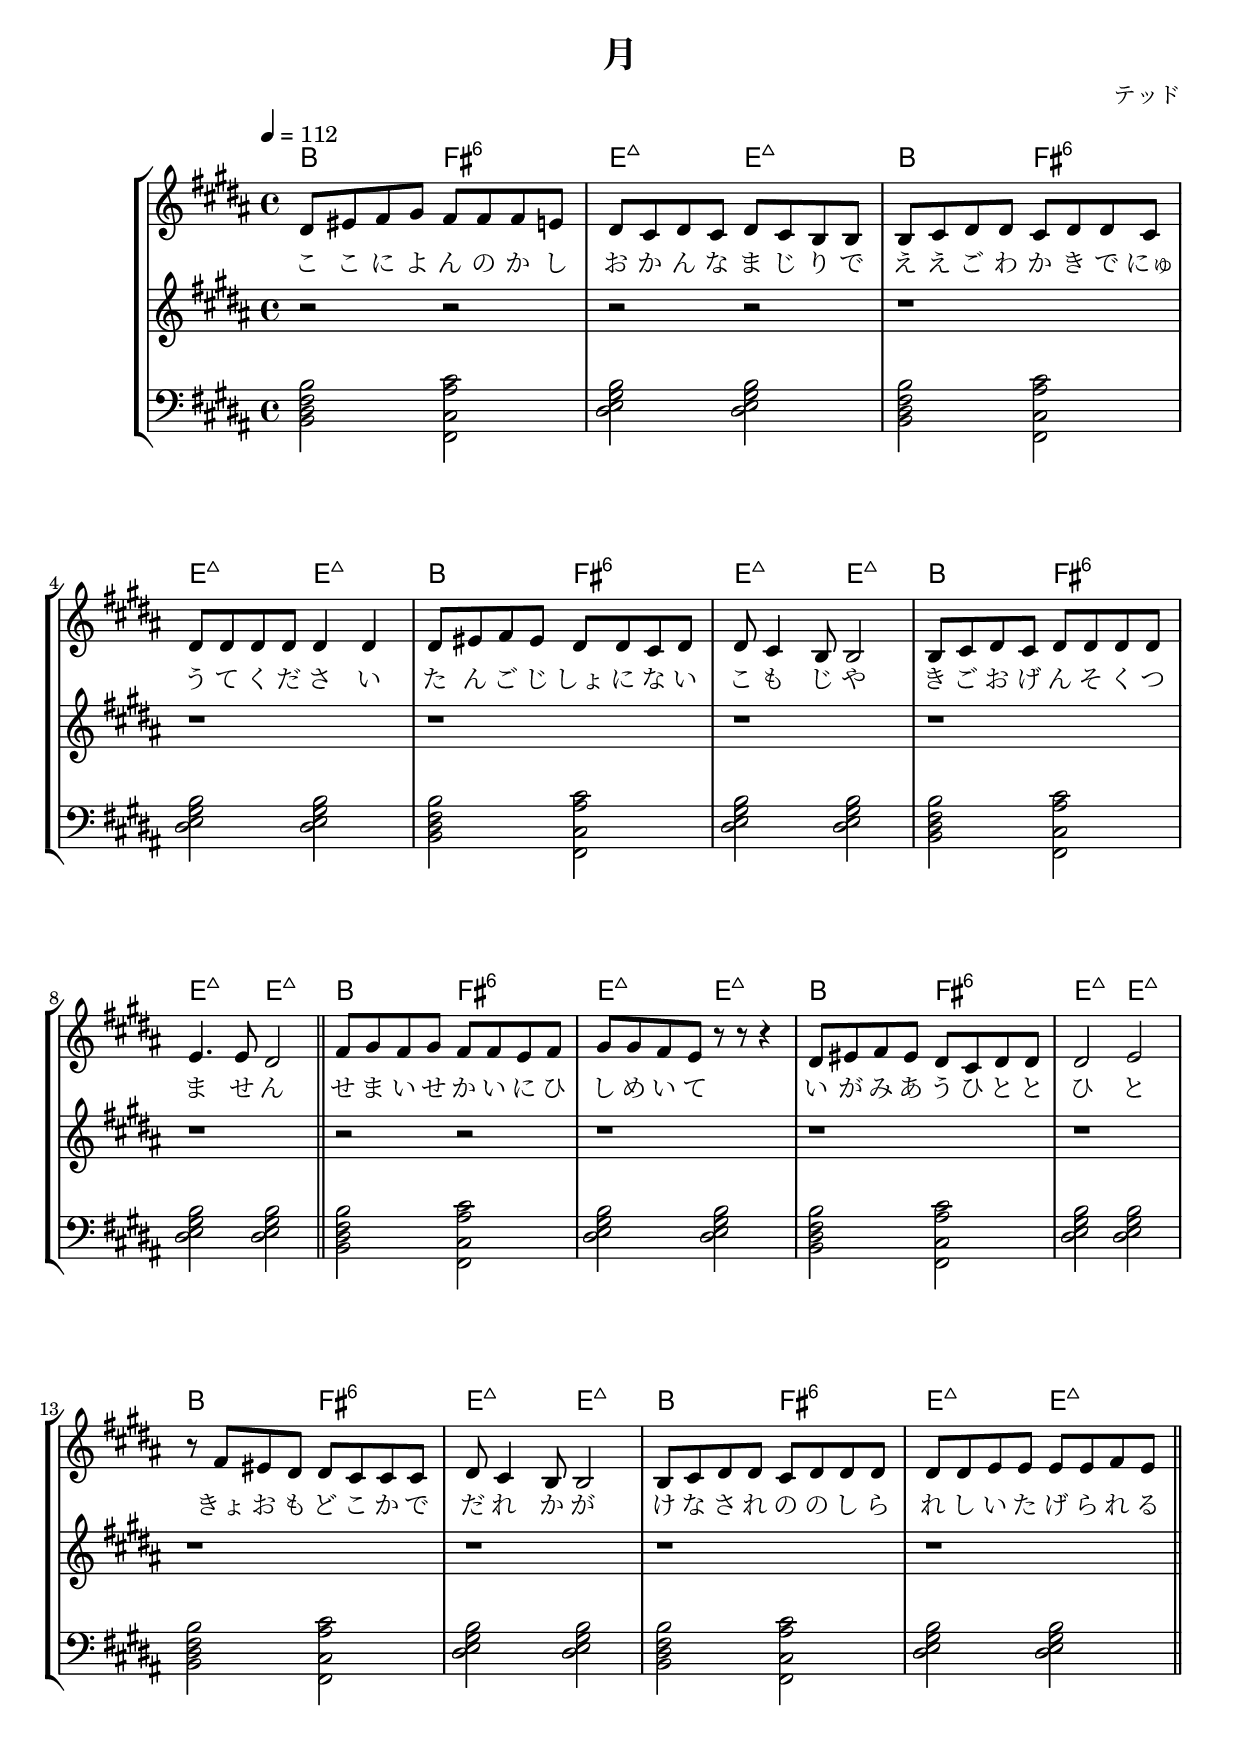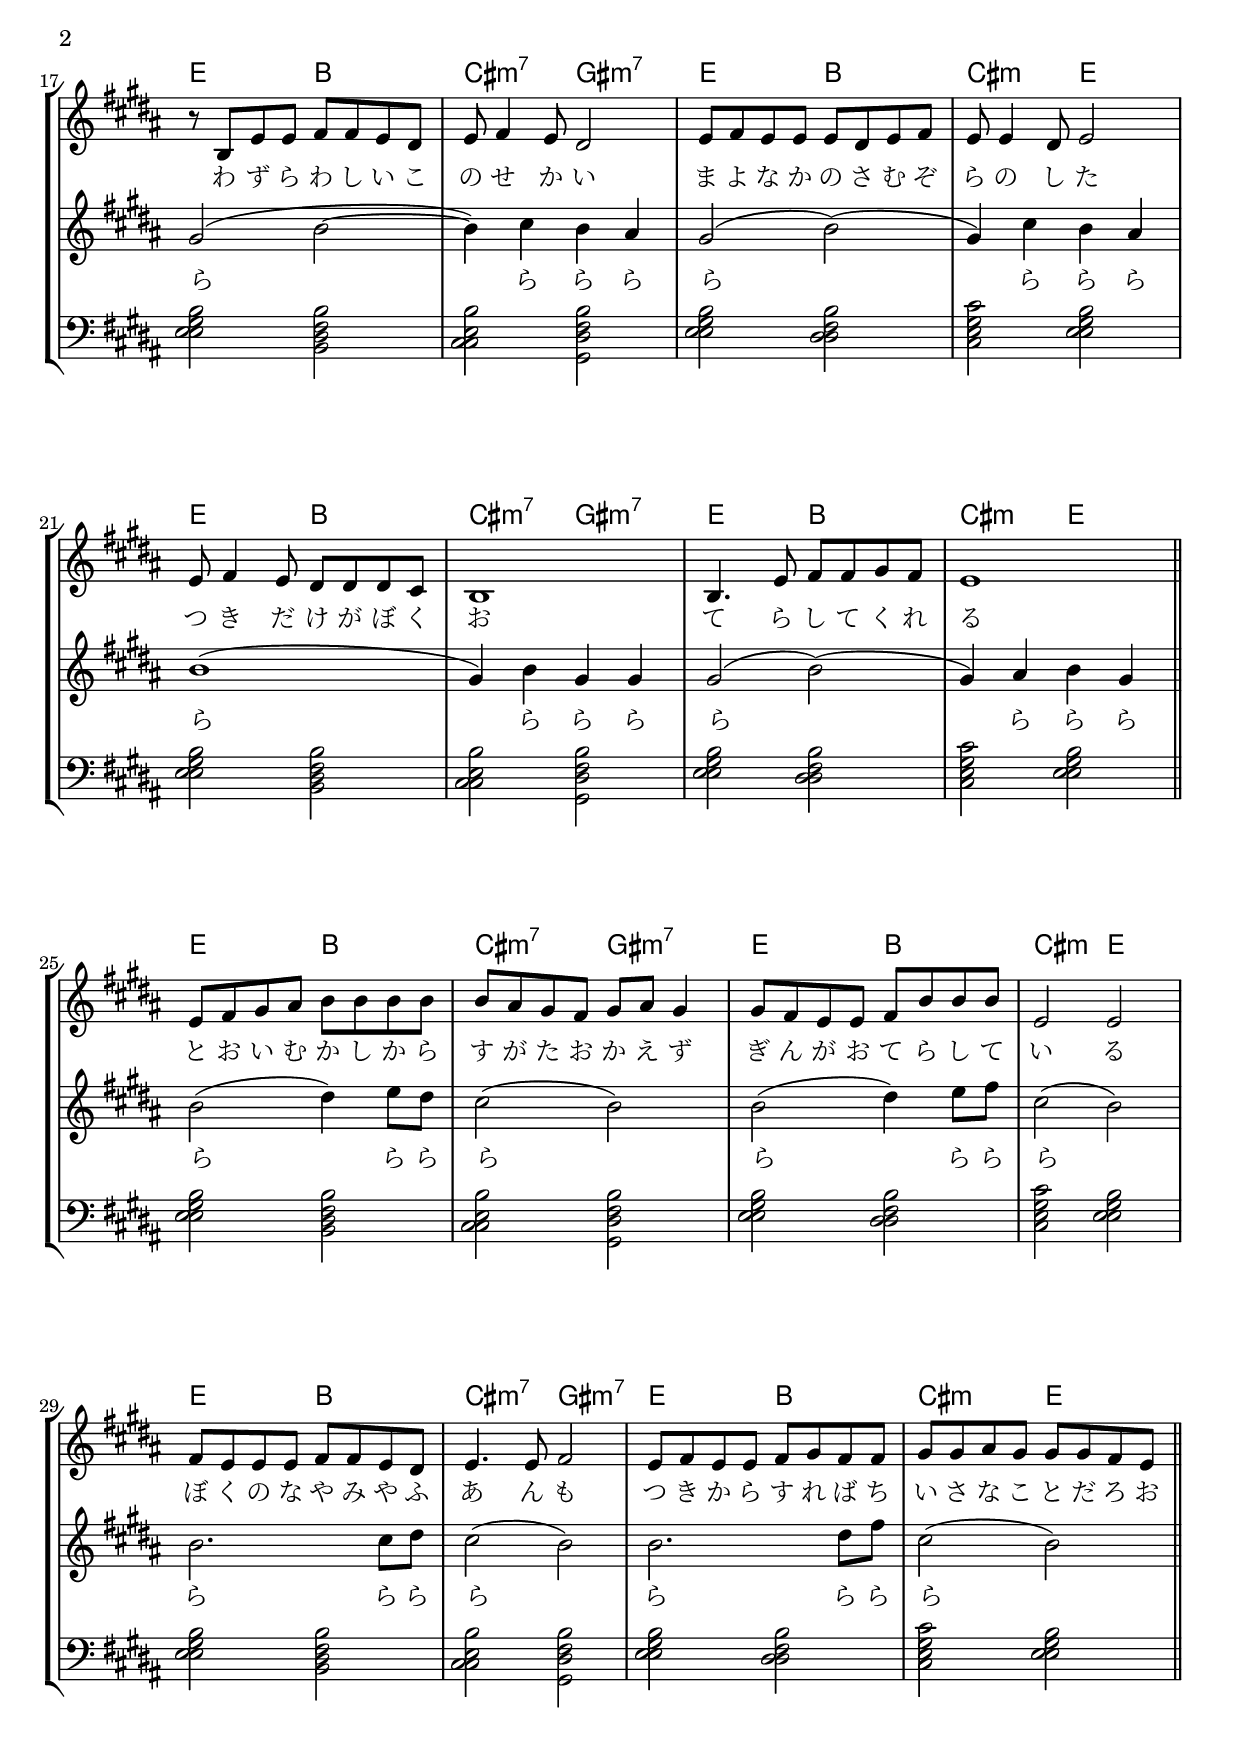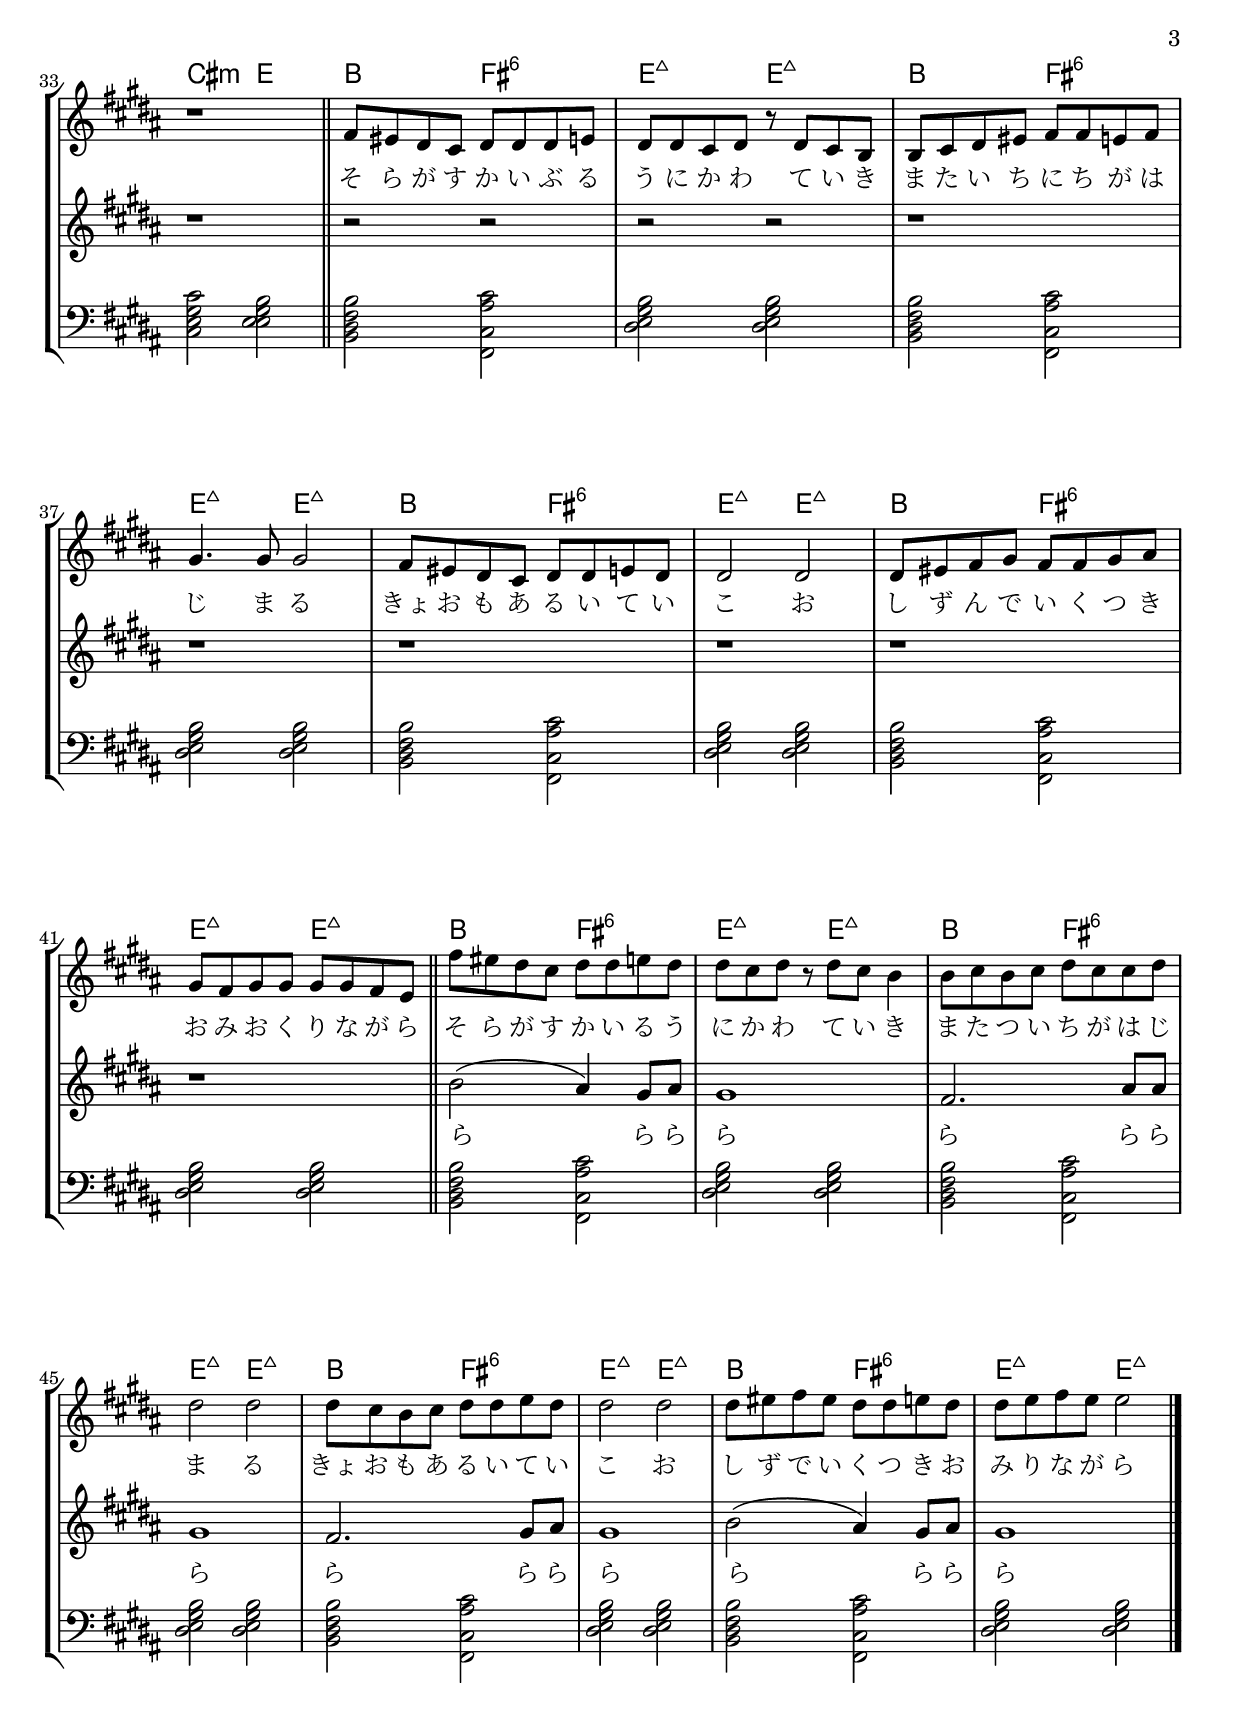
\version "2.12.1"

\header {
	title = \markup {月}
	composer = \markup \center-column {テッド}
}

harmony = \chordmode {
	b2 fis:6 e:maj7 e:maj7 b fis:6 e:maj7 e:maj7 b fis:6 e:maj7 e:maj7 b fis:6 e:maj7 e:maj7 

	b fis:6 e:maj7 e:maj7 b fis:6 e:maj7 e:maj7 b fis:6 e:maj7 e:maj7 b fis:6 e:maj7 e:maj7 

	e b cis:min7 gis:min7 e b cis:m e e b cis:min7 gis:min7 e b cis:m e 

	e b cis:min7 gis:min7 e b cis:m e e b cis:min7 gis:min7 e b cis:m e 

	cis:m e 

	b fis:6 e:maj7 e:maj7 b fis:6 e:maj7 e:maj7 b fis:6 e:maj7 e:maj7 b fis:6 e:maj7 e:maj7 

	b fis:6 e:maj7 e:maj7 b fis:6 e:maj7 e:maj7 b fis:6 e:maj7 e:maj7 b fis:6 e:maj7 e:maj7 
}

melody = {
	\set Staff.midiInstrument = #"Church organ"
		\key b \major
	\tempo 4 = 112
dis'8  eis'8  fis'8  gis'8  fis'8  fis'8  fis'8  e'8 
	dis'8  cis'8  dis'8  cis'8  dis'8  cis'8  b8  b8 
	b8  cis'8  dis'8  dis'8  cis'8  dis'8  dis'8  cis'8 
	dis'8  dis'8  dis'8  dis'8  dis'4  dis'4 
	dis'8  eis'8  fis'8  eis'8  dis'8  dis'8  cis'8  dis'8 
	dis'8  cis'4  b8  b2 
	b8  cis'8  dis'8  cis'8  dis'8  dis'8  dis'8  dis'8 
	e'4.  e'8  dis'2
	\set Staff.midiInstrument = #"mmi0.48"
	fis'8  gis'8  fis'8  gis'8  fis'8  fis'8  e'8  fis'8 
	gis'8  gis'8  fis'8  e'8  r8  r8  r4 
	dis'8  eis'8  fis'8  eis'8  dis'8  cis'8  dis'8  dis'8 
	dis'2  e'2 
	r8  fis'8  eis'8  dis'8  dis'8  cis'8  cis'8  cis'8 
	dis'8  cis'4  b8  b2 
	b8  cis'8  dis'8  dis'8  cis'8  dis'8  dis'8  dis'8 
	dis'8  dis'8  e'8  e'8  e'8  e'8  fis'8  e'8
	\set Staff.midiInstrument = #"mmi0.48"
	r8  b8  e'8  e'8  fis'8  fis'8  e'8  dis'8 
	e'8  fis'4  e'8  dis'2 
	e'8  fis'8  e'8  e'8  e'8  dis'8  e'8  fis'8 
	e'8  e'4  dis'8  e'2 
	e'8  fis'4  e'8  dis'8  dis'8  dis'8  cis'8 
	b1 
	b4.  e'8  fis'8  fis'8  gis'8  fis'8 
	e'1
	\set Staff.midiInstrument = #"mmi0.48"
	e'8  fis'8  gis'8  ais'8  b'8  b'8  b'8  b'8 
	b'8  ais'8  gis'8  fis'8  gis'8  ais'8  gis'4 
	gis'8  fis'8  e'8  e'8  fis'8  b'8  b'8  b'8 
	e'2  e'2 
	fis'8  e'8  e'8  e'8  fis'8  fis'8  e'8  dis'8 
	e'4.  e'8  fis'2 
	e'8  fis'8  e'8  e'8  fis'8  gis'8  fis'8  fis'8 
	gis'8  gis'8  ais'8  gis'8  gis'8  gis'8  fis'8  e'8
	r1   
	\set Staff.midiInstrument = #"mmi0.48"
	fis'8  eis'8  dis'8  cis'8  dis'8  dis'8  dis'8  e'8 
	dis'8  dis'8  cis'8  dis'8  r8  dis'8  cis'8  b8 
	b8  cis'8  dis'8  eis'8  fis'8  fis'8  e'8  fis'8 
	gis'4.  gis'8  gis'2 
	fis'8  eis'8  dis'8  cis'8  dis'8  dis'8  e'8  dis'8 
	dis'2  dis'2 
	dis'8  eis'8  fis'8  gis'8  fis'8  fis'8  gis'8  ais'8 
	gis'8  fis'8  gis'8  gis'8  gis'8  gis'8  fis'8  e'8
	\set Staff.midiInstrument = #"Tubular Bells"
	fis''8  eis''8  dis''8  cis''8  dis''8  dis''8  e''8  dis''8 
	dis''8  cis''8  dis''8  r8  dis''8  cis''8  b'4 
	b'8  cis''8  b'8  cis''8  dis''8  cis''8  cis''8  dis''8 
	dis''2  dis''2 
	dis''8  cis''8  b'8  cis''8  dis''8  dis''8  e''8  dis''8 
	dis''2  dis''2 
	dis''8  eis''8  fis''8  eis''8  dis''8  dis''8  e''8  dis''8 
	dis''8  e''8  fis''8  e''8  e''2
	\bar "|."
}

words = \lyricmode {
	こ  こ  に  よ  ん  の  か  し  お  か  ん  な  ま  じ  り  で  え  え  ご  わ  か  き  で  にゅ  う  て  く  だ  さ  い  た  ん  ご  じ  しょ  に  な  い  こ  も  じ  や  き  ご  お  げ  ん  そ  く  つ  ま  せ  ん  
	せ  ま  い  せ  か  い  に  ひ  し  め  い  て  い  が  み  あ  う  ひ  と  と  ひ  と  きょ  お  も  ど  こ  か  で  だ  れ  か  が  け  な  さ  れ  の  の  し  ら  れ  し  い  た  げ  ら  れ  る  
	わ  ず  ら  わ  し  い  こ  の  せ  か  い  ま  よ  な  か  の  さ  む  ぞ  ら  の  し  た  つ  き  だ  け  が  ぼ  く  お  て  ら  し  て  く  れ  る  
	と  お  い  む  か  し  か  ら  す  が  た  お  か  え  ず  ぎ  ん  が  お  て  ら  し  て  い  る  ぼ  く  の  な  や  み  や  ふ  あ  ん  も  つ  き  か  ら  す  れ  ば  ち  い  さ  な  こ  と  だ  ろ  お  
	
	そ  ら  が  す  か  い  ぶ  る  う  に  か  わ  て  い  き  ま  た  い  ち  に  ち  が  は  じ  ま  る  きょ  お  も  あ  る  い  て  い  こ  お  し  ず  ん  で  い  く  つ  き  お  み  お  く  り  な  が  ら  
	そ  ら  が  す  か  い  る  う  に  か  わ  て  い  き  ま  た  つ  い  ち  が  は  じ  ま  る  きょ  お  も  あ  る  い  て  い  こ  お  し  ず  で  い  く  つ  き  お  み  り  な  が  ら  
}

secondmelody = {
	\set Staff.midiInstrument = #"Church organ"
		\key b \major
	\tempo 4 = 112
r2  r2 
	r2  r2
	r1 r1 r1 r1 r1 r1 	\set Staff.midiInstrument = #"mmi0.48"
	r2  r2 
	r1
	r1 r1 r1 r1 r1 r1 	\set Staff.midiInstrument = #"Violin"
	gis'2  (b'2~ 
	b'4)  cis''4  b'4  ais'4 
	gis'2  (b'2) 
	(gis'4)  cis''4  b'4  ais'4 
	b'1 
	(gis'4)  b'4  gis'4  gis'4 
	gis'2  (b'2) 
	(gis'4)  ais'4  b'4  gis'4
	\set Staff.midiInstrument = #"Violin"
	b'2  (dis''4)  e''8  dis''8 
	cis''2  (b'2) 
	b'2  (dis''4)  e''8  fis''8 
	cis''2  (b'2) 
	b'2.  cis''8  dis''8 
	cis''2  (b'2) 
	b'2.  dis''8  fis''8 
	cis''2  (b'2)
	r1   
	\set Staff.midiInstrument = #"mmi0.48"
	r2  r2 
	r2  r2
	r1 r1 r1 r1 r1 r1 	\set Staff.midiInstrument = #"String Ensemble 1"
	b'2  (ais'4)  gis'8  ais'8 
	gis'1 
	fis'2.  ais'8  ais'8 
	gis'1 
	fis'2.  gis'8  ais'8 
	gis'1 
	b'2  (ais'4)  gis'8  ais'8 
	gis'1
	\bar "|."
}

secondwords = \lyricmode {
	
	
	ら  ら  ら  ら  ら  ら  ら  ら  ら  ら  ら  ら  ら  ら  ら  ら  
	ら  ら  ら  ら  ら  ら  ら  ら  ら  ら  ら  ら  ら  ら  ら  ら  
	
	
	ら  ら  ら  ら  ら  ら  ら  ら  ら  ら  ら  ら  ら  ら  ら  ら  
}

tempochange = {
	\tempo 4 = 112
	r1 | r1 | r1 | r1 | r1 | r1 | r1 | r1 \bar "||"
	\tempo 4 = 112
	r1 | r1 | r1 | r1 | r1 | r1 | r1 | r1 \bar "||"
	\tempo 4 = 112
	r1 | r1 | r1 | r1 | r1 | r1 | r1 | r1 \bar "||"
	\tempo 4 = 112
	r1 | r1 | r1 | r1 | r1 | r1 | r1 | r1 \bar "||"
	\tempo 4 = 112
	r1 \bar "||"
	\tempo 4 = 112
	r1 | r1 | r1 | r1 | r1 | r1 | r1 | r1 \bar "||"
	\tempo 4 = 112
	r1 | r1 | r1 | r1 | r1 | r1 | r1 | r1 \bar "|."
}

mainacc = {
	\clef bass
	\set Staff.midiInstrument = #"FX 7 (echoes)"
	\key b \major
	\tempo 4 = 112
	<b, dis fis b>2
	<fis, cis ais cis'>2
	<e dis gis b>2
	<e dis gis b>2
	<b, dis fis b>2
	<fis, cis ais cis'>2
	<e dis gis b>2
	<e dis gis b>2
	<b, dis fis b>2
	<fis, cis ais cis'>2
	<e dis gis b>2
	<e dis gis b>2
	<b, dis fis b>2
	<fis, cis ais cis'>2
	<e dis gis b>2
	<e dis gis b>2
	\bar "||"

	\set Staff.midiInstrument = #"FX 7 (echoes)"
	<b, dis fis b>2
	<fis, cis ais cis'>2
	<e dis gis b>2
	<e dis gis b>2
	<b, dis fis b>2
	<fis, cis ais cis'>2
	<e dis gis b>2
	<e dis gis b>2
	<b, dis fis b>2
	<fis, cis ais cis'>2
	<e dis gis b>2
	<e dis gis b>2
	<b, dis fis b>2
	<fis, cis ais cis'>2
	<e dis gis b>2
	<e dis gis b>2
	\bar "||"

	\set Staff.midiInstrument = #"FX 7 (echoes)"
	<e e gis b>2
	<b, dis fis b>2
	<cis cis e b>2
	<gis, dis fis b>2
	<e e gis b>2
	<dis dis fis b>2
	<cis e gis cis'>2
	<e e gis b>2
	<e e gis b>2
	<b, dis fis b>2
	<cis cis e b>2
	<gis, dis fis b>2
	<e e gis b>2
	<dis dis fis b>2
	<cis e gis cis'>2
	<e e gis b>2
	\bar "||"

	\set Staff.midiInstrument = #"FX 7 (echoes)"
	<e e gis b>2
	<b, dis fis b>2
	<cis cis e b>2
	<gis, dis fis b>2
	<e e gis b>2
	<dis dis fis b>2
	<cis e gis cis'>2
	<e e gis b>2
	<e e gis b>2
	<b, dis fis b>2
	<cis cis e b>2
	<gis, dis fis b>2
	<e e gis b>2
	<dis dis fis b>2
	<cis e gis cis'>2
	<e e gis b>2
	\bar "||"

	\set Staff.midiInstrument = #"FX 7 (echoes)"
	<cis e gis cis'>2
	<e e gis b>2
	\bar "||"

	\set Staff.midiInstrument = #"FX 7 (echoes)"
	<b, dis fis b>2
	<fis, cis ais cis'>2
	<e dis gis b>2
	<e dis gis b>2
	<b, dis fis b>2
	<fis, cis ais cis'>2
	<e dis gis b>2
	<e dis gis b>2
	<b, dis fis b>2
	<fis, cis ais cis'>2
	<e dis gis b>2
	<e dis gis b>2
	<b, dis fis b>2
	<fis, cis ais cis'>2
	<e dis gis b>2
	<e dis gis b>2
	\bar "||"

	\set Staff.midiInstrument = #"FX 7 (echoes)"
	<b, dis fis b>2
	<fis, cis ais cis'>2
	<e dis gis b>2
	<e dis gis b>2
	<b, dis fis b>2
	<fis, cis ais cis'>2
	<e dis gis b>2
	<e dis gis b>2
	<b, dis fis b>2
	<fis, cis ais cis'>2
	<e dis gis b>2
	<e dis gis b>2
	<b, dis fis b>2
	<fis, cis ais cis'>2
	<e dis gis b>2
	<e dis gis b>2
	\bar "|."
}

subacc = {
	\clef bass
	\set Staff.midiInstrument = #"Harpsichord"
	\key b \major
	\tempo 4 = 112
	b,8 dis8 fis8 b8
	fis,8 cis8 ais8 cis'8
	e8 dis8 gis8 b8
	e8 dis8 gis8 b8
	b,8 dis8 fis8 b8
	fis,8 cis8 ais8 cis'8
	e8 dis8 gis8 b8
	e8 dis8 gis8 b8
	b,8 dis8 fis8 b8
	fis,8 cis8 ais8 cis'8
	e8 dis8 gis8 b8
	e8 dis8 gis8 b8
	b,8 dis8 fis8 b8
	fis,8 cis8 ais8 cis'8
	e8 dis8 gis8 b8
	e8 dis8 gis8 b8
	\bar "||"

	\set Staff.midiInstrument = #"Harpsichord"
	b,8 dis8 fis8 b8
	fis,8 cis8 ais8 cis'8
	e8 dis8 gis8 b8
	e8 dis8 gis8 b8
	b,8 dis8 fis8 b8
	fis,8 cis8 ais8 cis'8
	e8 dis8 gis8 b8
	e8 dis8 gis8 b8
	b,8 dis8 fis8 b8
	fis,8 cis8 ais8 cis'8
	e8 dis8 gis8 b8
	e8 dis8 gis8 b8
	b,8 dis8 fis8 b8
	fis,8 cis8 ais8 cis'8
	e8 dis8 gis8 b8
	e8 dis8 gis8 b8
	\bar "||"

	\set Staff.midiInstrument = #"Harpsichord"
	e8 e8 gis8 b8
	b,8 dis8 fis8 b8
	cis8 cis8 e8 b8
	gis,8 dis8 fis8 b8
	e8 e8 gis8 b8
	dis8 dis8 fis8 b8
	cis8 e8 gis8 cis'8
	e8 e8 gis8 b8
	e8 e8 gis8 b8
	b,8 dis8 fis8 b8
	cis8 cis8 e8 b8
	gis,8 dis8 fis8 b8
	e8 e8 gis8 b8
	dis8 dis8 fis8 b8
	cis8 e8 gis8 cis'8
	e8 e8 gis8 b8
	\bar "||"

	\set Staff.midiInstrument = #"Harpsichord"
	e8 e8 gis8 b8
	b,8 dis8 fis8 b8
	cis8 cis8 e8 b8
	gis,8 dis8 fis8 b8
	e8 e8 gis8 b8
	dis8 dis8 fis8 b8
	cis8 e8 gis8 cis'8
	e8 e8 gis8 b8
	e8 e8 gis8 b8
	b,8 dis8 fis8 b8
	cis8 cis8 e8 b8
	gis,8 dis8 fis8 b8
	e8 e8 gis8 b8
	dis8 dis8 fis8 b8
	cis8 e8 gis8 cis'8
	e8 e8 gis8 b8
	\bar "||"

	\set Staff.midiInstrument = #"Harpsichord"
	cis8 e8 gis8 cis'8
	e8 e8 gis8 b8
	\bar "||"

	\set Staff.midiInstrument = #"Harpsichord"
	b,8 dis8 fis8 b8
	fis,8 cis8 ais8 cis'8
	e8 dis8 gis8 b8
	e8 dis8 gis8 b8
	b,8 dis8 fis8 b8
	fis,8 cis8 ais8 cis'8
	e8 dis8 gis8 b8
	e8 dis8 gis8 b8
	b,8 dis8 fis8 b8
	fis,8 cis8 ais8 cis'8
	e8 dis8 gis8 b8
	e8 dis8 gis8 b8
	b,8 dis8 fis8 b8
	fis,8 cis8 ais8 cis'8
	e8 dis8 gis8 b8
	e8 dis8 gis8 b8
	\bar "||"

	\set Staff.midiInstrument = #"Harpsichord"
	b,8 dis8 fis8 b8
	fis,8 cis8 ais8 cis'8
	e8 dis8 gis8 b8
	e8 dis8 gis8 b8
	b,8 dis8 fis8 b8
	fis,8 cis8 ais8 cis'8
	e8 dis8 gis8 b8
	e8 dis8 gis8 b8
	b,8 dis8 fis8 b8
	fis,8 cis8 ais8 cis'8
	e8 dis8 gis8 b8
	e8 dis8 gis8 b8
	b,8 dis8 fis8 b8
	fis,8 cis8 ais8 cis'8
	e8 dis8 gis8 b8
	<e dis gis b>2
	\bar "|."
}

percA = {
	\drummode {
	r1 |r1 |r1 |r1 |r1 |r1 |r1 |r1 \bar "||"
	r1 |r1 |r1 |r1 |r1 |r1 |r1 |r1 \bar "||"
	r1 |r1 |r1 |r1 |r1 |r1 |r1 |r1 \bar "||"
	r1 |r1 |r1 |r1 |r1 |r1 |r1 |r1 \bar "||"
	r1 \bar "||"
	r1 |r1 |r1 |r1 |r1 |r1 |r1 |r1 \bar "||"
	r1 |r1 |r1 |r1 |r1 |r1 |r1 |r1 \bar "|."
	}
}

percB = {
	\drummode {
	r1 |r1 |r1 |r1 |r1 |r1 |r1 |r1 \bar "||"
	r1 |r1 |r1 |r1 |r1 |r1 |r1 |r1 \bar "||"
	r1 |r1 |r1 |r1 |r1 |r1 |r1 |r1 \bar "||"
	r1 |r1 |r1 |r1 |r1 |r1 |r1 |r1 \bar "||"
	r1 \bar "||"
	r1 |r1 |r1 |r1 |r1 |r1 |r1 |r1 \bar "||"
	r1 |r1 |r1 |r1 |r1 |r1 |r1 |r1 \bar "|."
	}
}

percC = {
	\drummode {
	r1 |r1 |r1 |r1 |r1 |r1 |r1 |r1 \bar "||"
	r1 |r1 |r1 |r1 |r1 |r1 |r1 |r1 \bar "||"
	r1 |r1 |r1 |r1 |r1 |r1 |r1 |r1 \bar "||"
	r1 |r1 |r1 |r1 |r1 |r1 |r1 |r1 \bar "||"
	r1 \bar "||"
	r1 |r1 |r1 |r1 |r1 |r1 |r1 |r1 \bar "||"
	r1 |r1 |r1 |r1 |r1 |r1 |r1 |r1 \bar "|."
	}
}

percD = {
	\drummode {
	r1 |r1 |r1 |r1 |r1 |r1 |r1 |r1 \bar "||"
	r1 |r1 |r1 |r1 |r1 |r1 |r1 |r1 \bar "||"
	r1 |r1 |r1 |r1 |r1 |r1 |r1 |r1 \bar "||"
	r1 |r1 |r1 |r1 |r1 |r1 |r1 |r1 \bar "||"
	r1 \bar "||"
	r1 |r1 |r1 |r1 |r1 |r1 |r1 |r1 \bar "||"
	r1 |r1 |r1 |r1 |r1 |r1 |r1 |r1 \bar "|."
	}
}

percE = {
	\drummode {
	r1 |r1 |r1 |r1 |r1 |r1 |r1 |r1 \bar "||"
	r1 |r1 |r1 |r1 |r1 |r1 |r1 |r1 \bar "||"
	r1 |r1 |r1 |r1 |r1 |r1 |r1 |r1 \bar "||"
	r1 |r1 |r1 |r1 |r1 |r1 |r1 |r1 \bar "||"
	r1 \bar "||"
	r1 |r1 |r1 |r1 |r1 |r1 |r1 |r1 \bar "||"
	r1 |r1 |r1 |r1 |r1 |r1 |r1 |r1 \bar "|."
	}
}

\score {
	<<
		\new StaffGroup <<
			\new ChordNames {\harmony}
			\new Voice = "melody" {\melody}
			\new Lyrics \lyricsto "melody" \words
			\new Voice = "secondmelody" {\secondmelody}
			\new Lyrics \lyricsto "secondmelody" \secondwords
			\new Staff = "mainacc" {\mainacc}
		>>
	>>
	\layout { }
}
